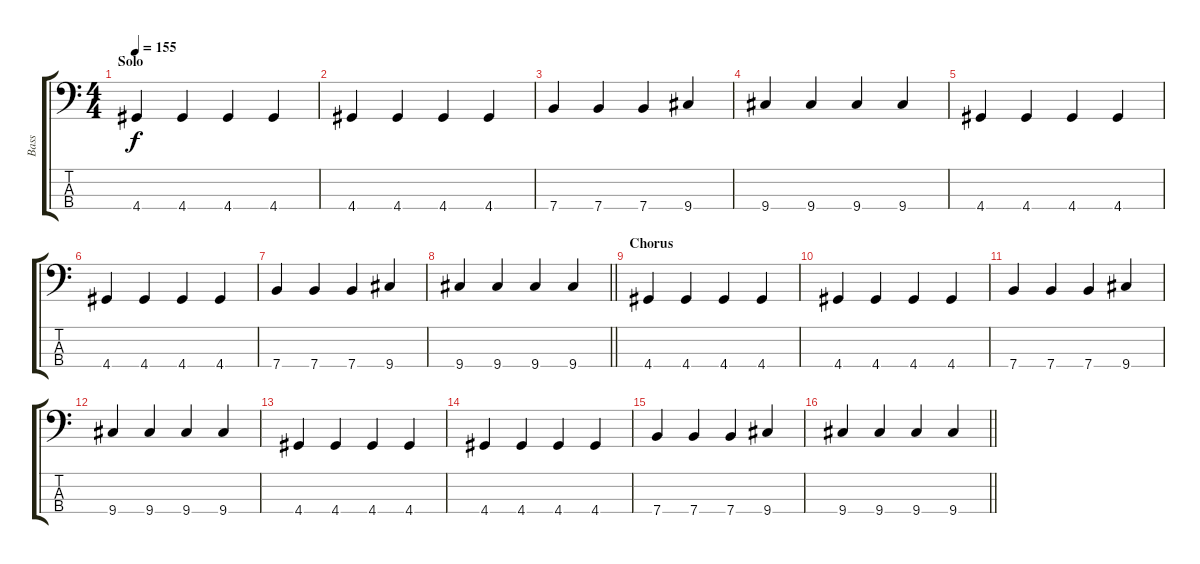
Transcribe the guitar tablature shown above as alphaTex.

\track ("Bass" "Bass") {instrument electricbassfinger}
\staff {score tabs}
\tuning (G2 D2 A1 E1) {hide}
\ts (4 4)
\section ("" "Solo")
\tempo 155
\clef f4
\ks c
4.4.4{dy f} 4.4.4 4.4.4 4.4.4 |
4.4.4 4.4.4 4.4.4 4.4.4 |
7.4.4 7.4.4 7.4.4 9.4.4 |
9.4.4 9.4.4 9.4.4 9.4.4 |
4.4.4 4.4.4 4.4.4 4.4.4 |
4.4.4 4.4.4 4.4.4 4.4.4 |
7.4.4 7.4.4 7.4.4 9.4.4 |
\barLineRight lightlight
9.4.4 9.4.4 9.4.4 9.4.4 |
\section ("" "Chorus")
4.4.4 4.4.4 4.4.4 4.4.4 |
4.4.4 4.4.4 4.4.4 4.4.4 |
7.4.4 7.4.4 7.4.4 9.4.4 |
9.4.4 9.4.4 9.4.4 9.4.4 |
4.4.4 4.4.4 4.4.4 4.4.4 |
4.4.4 4.4.4 4.4.4 4.4.4 |
7.4.4 7.4.4 7.4.4 9.4.4 |
\barLineRight lightlight
9.4.4 9.4.4 9.4.4 9.4.4
